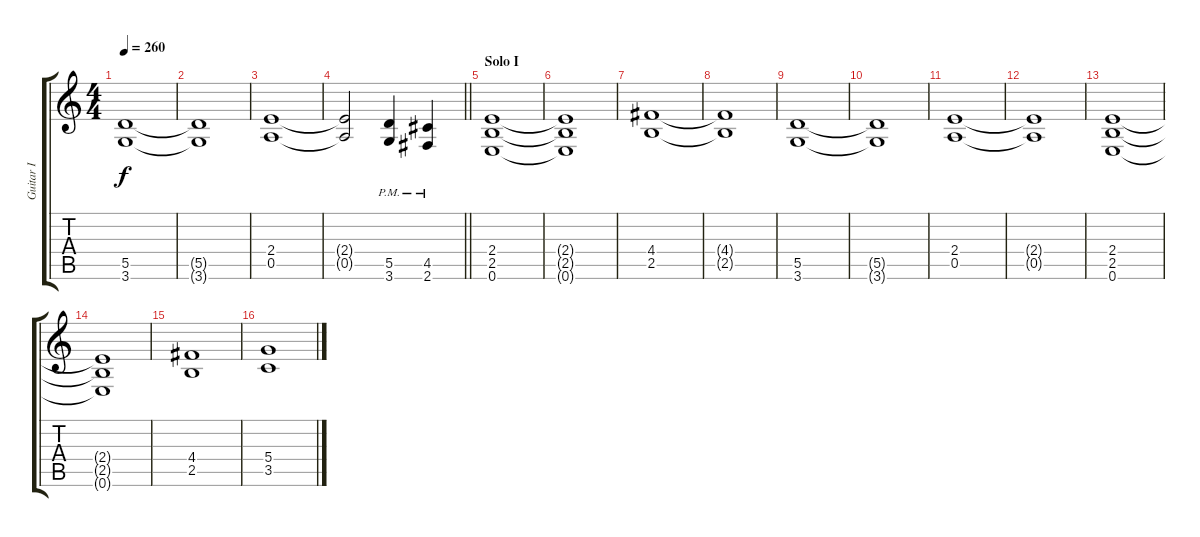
\track ("Guitar I" "Guitar I") {instrument distortionguitar}
\staff {score tabs}
\tuning (E4 B3 G3 D3 A2 E2) {hide}
\ts (4 4)
\tempo 260
\clef g2
\ks c
(5.5 3.6).1{dy f} |
(5.5{t} 3.6{t}).1 |
(2.4 0.5).1 |
\barLineRight lightlight
(2.4{t} 0.5{t}).2 (5.5{pm} 3.6{pm}).4 (4.5{pm} 2.6{pm}).4 |
\section ("" "Solo I")
(2.4 2.5 0.6).1 |
(2.4{t} 2.5{t} 0.6{t}).1 |
(4.4 2.5).1 |
(4.4{t} 2.5{t}).1 |
(5.5 3.6).1 |
(5.5{t} 3.6{t}).1 |
(2.4 0.5).1 |
(2.4{t} 0.5{t}).1 |
(2.4 2.5 0.6).1 |
(2.4{t} 2.5{t} 0.6{t}).1 |
(4.4 2.5).1 |
(5.4 3.5).1
